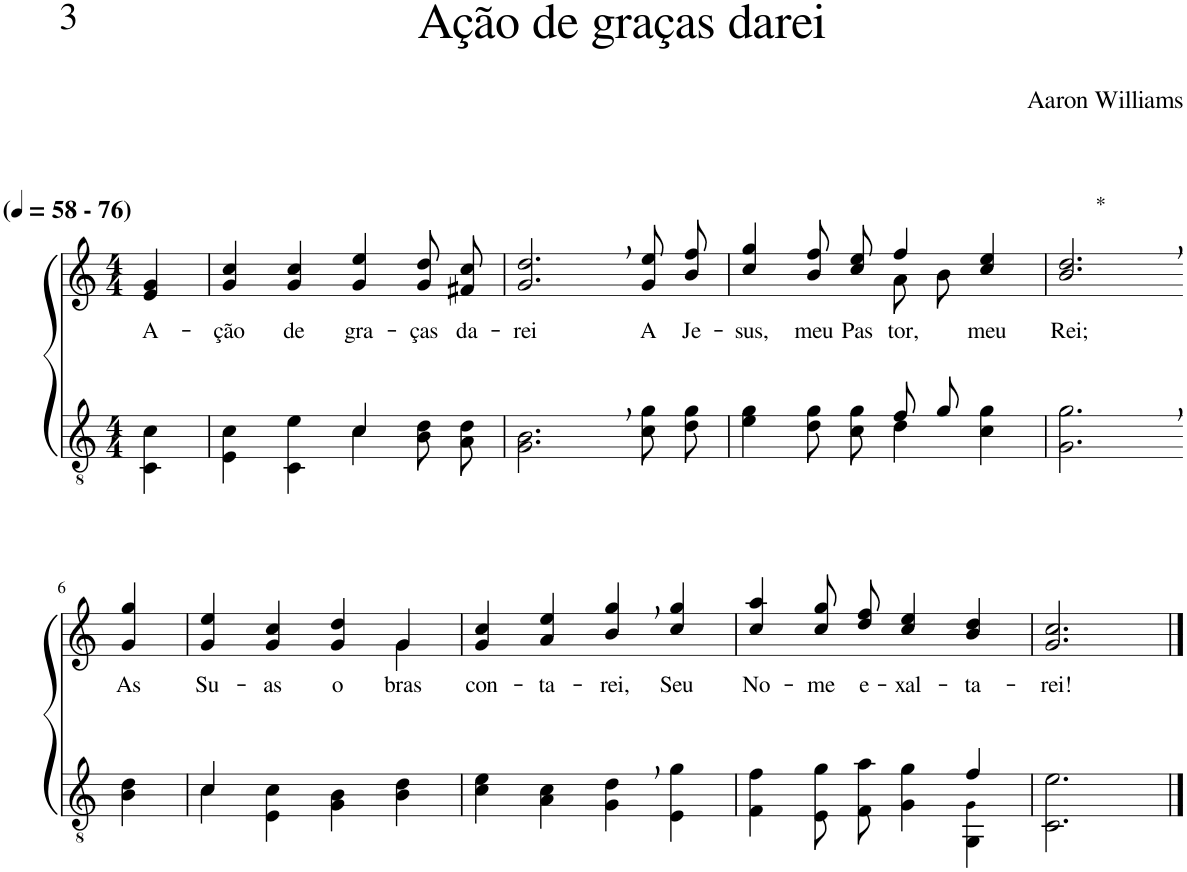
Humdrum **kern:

**kern	**kern	**text
*part2	*part1	*part1
*staff2	*staff1	*staff1
*I"Parte III e IV	*I"Parte I e II	*
*clefGv2	*clefG2	*
*Trd3c5	*Trd3c5	*
*k[]	*k[]	*
*M4/4	*M4/4	*
*MM58	*MM58	*
=1	=1	=1
!	!LO:TX:a:B:t=(	!
!	!LO:TX:a:B:t=- 76)	!
!	!	!LO:LY:b
4C\ 4c\	4e/ 4g/	A-
=2	=2	=2
*^	*	*
!	!	!	!LO:LY:b
2ryy	4E\ 4c\	4g/ 4cc/	-ção
!	!	!	!LO:LY:b
.	4C\ 4e\	4g/ 4cc/	de
!	!	!	!LO:LY:b
4c/	4c\	4g/ 4ee/	gra-
!	!	!	!LO:LY:b
4ryy	8B\ 8d\L	8g/ 8dd/L	-ças
!	!	!	!LO:LY:b
.	8A\ 8d\J	8f#X/ 8cc/J	da-
=3	=3	=3	=3
!	!	!	!LO:LY:b
*v	*v	*	*
2.G\, 2.B\,	2.g/, 2.dd/,	-rei
!	!	!LO:LY:b
8c\ 8g\L	8g\ 8ee\L	A
!	!	!LO:LY:b
8d\ 8g\J	8b\ 8ff\J	Je-
=4	=4	=4
*^	*	*
!	!	!	!LO:LY:b
*	*	*^	*
2ryy	4e\ 4g\	4cc/ 4gg/	2ryy	-sus,
!	!	!	!	!LO:LY:b
.	8d\ 8g\L	8b\ 8ff\L	.	meu
!	!	!	!	!LO:LY:b
.	8c\ 8g\J	8cc\ 8ee\J	.	Pas-
!	!	!	!	!LO:LY:b
8f/L	4d\	4ff/	8a\L	-tor,
8g/J	.	.	8b\J	.
!	!	!	!	!LO:LY:b
4ryy	4c\ 4g\	4cc/ 4ee/	4ryy	meu
=5	=5	=5	=5	=5
!	!	!LO:TX:a:t=*	!	!
!	!	!	!	!LO:LY:b
*v	*v	*	*	*
*	*v	*v	*
2.G\, 2.g\,	2.b/, 2.dd/,	Rei;
!!LO:LB:g=z
=6-	=6-	=6-
!	!	!LO:LY:b
4B\ 4d\	4g/ 4gg/	As
=7	=7	=7
*^	*	*
!	!	!	!LO:LY:b
*	*	*^	*
4c/	4c\	4g/ 4ee/	2.ryy	Su-
!	!	!	!	!LO:LY:b
2.ryy	4E\ 4c\	4g/ 4cc/	.	-as
!	!	!	!	!LO:LY:b
.	4G\ 4B\	4g/ 4dd/	.	o-
!	!	!	!	!LO:LY:b
.	4B\ 4d\	4g/	4g\	-bras
=8	=8	=8	=8	=8
!	!	!	!	!LO:LY:b
*v	*v	*	*	*
*	*v	*v	*
4c\ 4e\	4g/ 4cc/	con-
!	!	!LO:LY:b
4A\ 4c\	4a/ 4ee/	-ta-
!	!	!LO:LY:b
4G\, 4d\,	4b/, 4gg/,	-rei,
!	!	!LO:LY:b
4E\ 4g\	4cc/ 4gg/	Seu
=9	=9	=9
*^	*	*
!	!	!	!LO:LY:b
2.ryy	4F\ 4f\	4cc/ 4aa/	No-
!	!	!	!LO:LY:b
.	8E\ 8g\L	8cc\ 8gg\L	-me
!	!	!	!LO:LY:b
.	8F\ 8a\J	8dd\ 8ff\J	e-
!	!	!	!LO:LY:b
.	4G\ 4g\	4cc/ 4ee/	-xal-
!	!	!	!LO:LY:b
4f/	4GG\ 4G!\	4b/ 4dd/	-ta-
=10	=10	=10	=10
!	!	!	!LO:LY:b
*v	*v	*	*
2.C\ 2.e\	2.g/ 2.cc/	-rei!
==	==	==
*-	*-	*-
